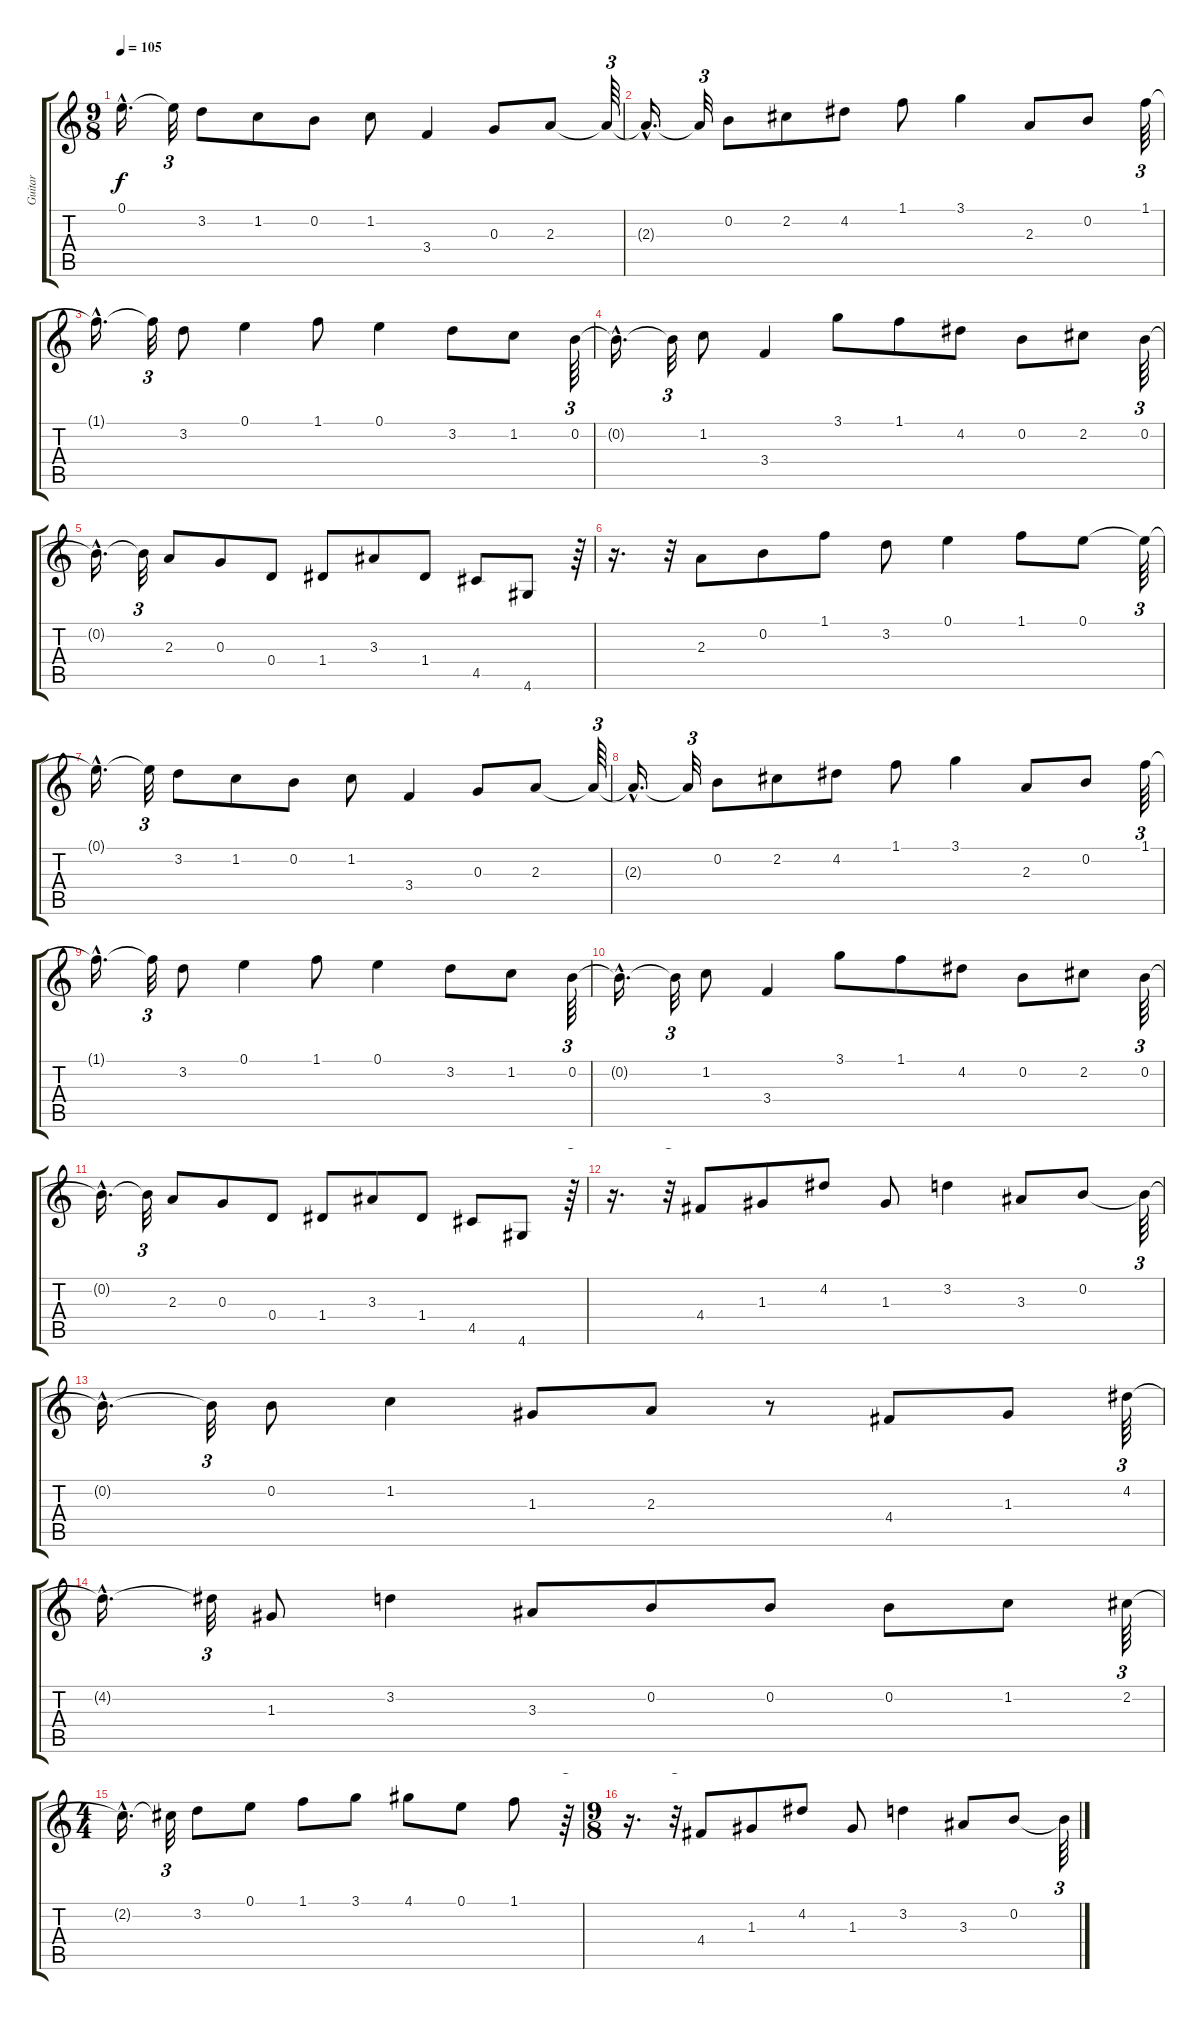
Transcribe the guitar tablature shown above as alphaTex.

\track ("Guitar" "Guitar") {instrument distortionguitar}
\staff {score tabs}
\tuning (E4 B3 G3 D3 A2 E2) {hide}
\ts (9 8)
\tempo 105
\clef g2
\ks c
0.1{hac t}.16{d dy f} 0.1{t}.32{tu (3 2)} 3.2.8 1.2.8 0.2.8 1.2.8 3.4.4 0.3.8 2.3.8 2.3{t}.64{tu (3 2)} |
2.3{hac t}.16{d} 2.3{t}.32{tu (3 2)} 0.2.8 2.2.8 4.2.8 1.1.8 3.1.4 2.3.8 0.2.8 1.1.64{tu (3 2)} |
1.1{hac t}.16{d} 1.1{t}.32{tu (3 2)} 3.2.8 0.1.4 1.1.8 0.1.4 3.2.8 1.2.8 0.2.64{tu (3 2)} |
0.2{hac t}.16{d} 0.2{t}.32{tu (3 2)} 1.2.8 3.4.4 3.1.8 1.1.8 4.2.8 0.2.8 2.2.8 0.2.64{tu (3 2)} |
0.2{hac t}.16{d} 0.2{t}.32{tu (3 2)} 2.3.8 0.3.8 0.4.8 1.4.8 3.3.8 1.4.8 4.5.8 4.6.8 r.64{tu (3 2)} |
r.16{d} r.32{tu (3 2)} 2.3.8 0.2.8 1.1.8 3.2.8 0.1.4 1.1.8 0.1.8 0.1{t}.64{tu (3 2)} |
0.1{hac t}.16{d} 0.1{t}.32{tu (3 2)} 3.2.8 1.2.8 0.2.8 1.2.8 3.4.4 0.3.8 2.3.8 2.3{t}.64{tu (3 2)} |
2.3{hac t}.16{d} 2.3{t}.32{tu (3 2)} 0.2.8 2.2.8 4.2.8 1.1.8 3.1.4 2.3.8 0.2.8 1.1.64{tu (3 2)} |
1.1{hac t}.16{d} 1.1{t}.32{tu (3 2)} 3.2.8 0.1.4 1.1.8 0.1.4 3.2.8 1.2.8 0.2.64{tu (3 2)} |
0.2{hac t}.16{d} 0.2{t}.32{tu (3 2)} 1.2.8 3.4.4 3.1.8 1.1.8 4.2.8 0.2.8 2.2.8 0.2.64{tu (3 2)} |
0.2{hac t}.16{d} 0.2{t}.32{tu (3 2)} 2.3.8 0.3.8 0.4.8 1.4.8 3.3.8 1.4.8 4.5.8 4.6.8 r.64{tu (3 2)} |
r.16{d} r.32{tu (3 2)} 4.4.8 1.3.8 4.2.8 1.3.8 3.2.4 3.3.8 0.2.8 0.2{t}.64{tu (3 2)} |
0.2{hac t}.16{d} 0.2{t}.32{tu (3 2)} 0.2.8 1.2.4 1.3.8 2.3.8 r.8 4.4.8 1.3.8 4.2.64{tu (3 2)} |
4.2{hac t}.16{d} 4.2{t}.32{tu (3 2)} 1.3.8 3.2.4 3.3.8 0.2.8 0.2.8 0.2.8 1.2.8 2.2.64{tu (3 2)} |
\ts (4 4)
2.2{hac t}.16{d} 2.2{t}.32{tu (3 2)} 3.2.8 0.1.8 1.1.8 3.1.8 4.1.8 0.1.8 1.1.8 r.64{tu (3 2)} |
\ts (9 8)
r.16{d} r.32{tu (3 2)} 4.4.8 1.3.8 4.2.8 1.3.8 3.2.4 3.3.8 0.2.8 0.2{t}.64{tu (3 2)}
